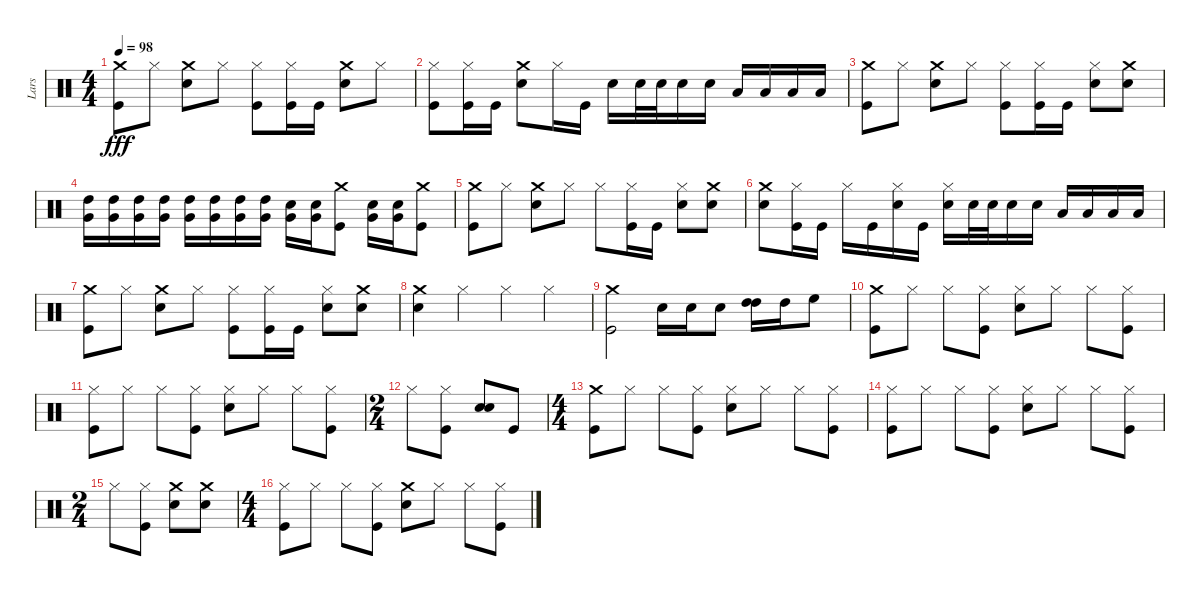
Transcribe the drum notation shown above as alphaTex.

\track ("Lars" "Lars") {instrument percussion}
\staff {score}
\articulation defaults
\ts (4 4)
\tempo 98
\clef neutral
\ks c
("Crash medium (hit)" "Kick (hit)").8{dy fff} "Hi-Hat (closed)".8 ("Crash medium (hit)" "Snare (hit) 2").8 "Hi-Hat (closed)".8 ("Kick (hit)" "Hi-Hat (closed)").8 ("Kick (hit)" "Hi-Hat (closed)").16 "Kick (hit)".16 ("Crash medium (hit)" "Snare (hit) 2").8 "Hi-Hat (closed)".8 |
("Hi-Hat (closed)" "Kick (hit)").8 ("Hi-Hat (closed)" "Kick (hit)").16 "Kick (hit)".16 ("Crash medium (hit)" "Snare (hit) 2").8 "Hi-Hat (closed)".16 "Kick (hit)".16 "Snare (hit) 2".16 "Snare (hit) 2".32 "Snare (hit) 2".32 "Snare (hit) 2".16 "Snare (hit) 2".16 "Low Tom (hit)".16 "Low Tom (hit)".16 "Low Tom (hit)".16 "Low Tom (hit)".16 |
("Crash medium (hit)" "Kick (hit)").8 "Hi-Hat (closed)".8 ("Crash medium (hit)" "Snare (hit) 2").8 "Hi-Hat (closed)".8 ("Hi-Hat (closed)" "Kick (hit)").8 ("Hi-Hat (closed)" "Kick (hit)").16 "Kick (hit)".16 ("Snare (hit) 2" "Hi-Hat (closed)").8 ("Crash medium (hit)" "Snare (hit) 2").8 |
("High Tom (hit)" "Very Low Tom (hit)").16 ("High Tom (hit)" "Very Low Tom (hit)").16 ("High Tom (hit)" "Very Low Tom (hit)").16 ("High Tom (hit)" "Very Low Tom (hit)").16 ("High Tom (hit)" "Very Low Tom (hit)").16 ("High Tom (hit)" "Very Low Tom (hit)").16 ("High Tom (hit)" "Very Low Tom (hit)").16 ("High Tom (hit)" "Very Low Tom (hit)").16 ("Snare (hit) 2" "Very Low Tom (hit)").16 ("Snare (hit) 2" "Very Low Tom (hit)").16 ("Kick (hit)" "Crash medium (hit)").8 ("Snare (hit) 2" "Very Low Tom (hit)").16 ("Snare (hit) 2" "Very Low Tom (hit)").16 ("Crash medium (hit)" "Kick (hit)").8 |
("Kick (hit)" "Crash medium (hit)").8 "Hi-Hat (closed)".8 ("Crash medium (hit)" "Snare (hit) 2").8 "Hi-Hat (closed)".8 "Hi-Hat (closed)".8 ("Hi-Hat (closed)" "Kick (hit)").16 "Kick (hit)".16 ("Snare (hit) 2" "Hi-Hat (closed)").8 ("Crash medium (hit)" "Snare (hit) 2").8 |
("Snare (hit) 2" "Crash medium (hit)").8 ("Hi-Hat (closed)" "Kick (hit)").16 "Kick (hit)".16 "Hi-Hat (closed)".16 "Kick (hit)".16 ("Snare (hit) 2" "Hi-Hat (closed)").16 "Kick (hit)".16 ("Snare (hit) 2" "Hi-Hat (closed)").16 "Snare (hit) 2".32 "Snare (hit) 2".32 "Snare (hit) 2".16 "Snare (hit) 2".16 "Low Tom (hit)".16 "Low Tom (hit)".16 "Low Tom (hit)".16 "Low Tom (hit)".16 |
("Crash medium (hit)" "Kick (hit)").8 "Hi-Hat (closed)".8 ("Crash medium (hit)" "Snare (hit) 2").8 "Hi-Hat (closed)".8 ("Kick (hit)" "Hi-Hat (closed)").8 ("Kick (hit)" "Hi-Hat (closed)").16 "Kick (hit)".16 ("Snare (hit) 2" "Hi-Hat (closed)").8 ("Crash medium (hit)" "Snare (hit) 2").8 |
("Crash medium (hit)" "Snare (hit) 2").4 "Hi-Hat (closed)".4 "Hi-Hat (closed)".4 "Hi-Hat (closed)".4 |
("Kick (hit)" "Crash medium (hit)").2 "Snare (hit) 2".16 "Snare (hit) 2".16 "Snare (hit) 2".8 ("High Tom (hit)" "High Tom (hit)").16 "High Tom (hit)".16 "High Floor Tom (hit)".8 |
("Crash medium (hit)" "Kick (hit)").8 "Hi-Hat (closed)".8 "Hi-Hat (closed)".8 ("Kick (hit)" "Hi-Hat (closed)").8 ("Hi-Hat (closed)" "Snare (hit) 2").8 "Hi-Hat (closed)".8 "Hi-Hat (closed)".8 ("Kick (hit)" "Hi-Hat (closed)").8 |
("Hi-Hat (closed)" "Kick (hit)").8 "Hi-Hat (closed)".8 "Hi-Hat (closed)".8 ("Hi-Hat (closed)" "Kick (hit)").8 ("Snare (hit) 2" "Hi-Hat (closed)").8 "Hi-Hat (closed)".8 "Hi-Hat (closed)".8 ("Kick (hit)" "Hi-Hat (closed)").8 |
\ts (2 4)
"Hi-Hat (closed)".8 ("Kick (hit)" "Hi-Hat (closed)").8 ("Snare (hit) 2" "Snare (hit) 2").8 "Kick (hit)".8 |
\ts (4 4)
("Crash medium (hit)" "Kick (hit)").8 "Hi-Hat (closed)".8 "Hi-Hat (closed)".8 ("Kick (hit)" "Hi-Hat (closed)").8 ("Hi-Hat (closed)" "Snare (hit) 2").8 "Hi-Hat (closed)".8 "Hi-Hat (closed)".8 ("Kick (hit)" "Hi-Hat (closed)").8 |
("Hi-Hat (closed)" "Kick (hit)").8 "Hi-Hat (closed)".8 "Hi-Hat (closed)".8 ("Hi-Hat (closed)" "Kick (hit)").8 ("Snare (hit) 2" "Hi-Hat (closed)").8 "Hi-Hat (closed)".8 "Hi-Hat (closed)".8 ("Kick (hit)" "Hi-Hat (closed)").8 |
\ts (2 4)
"Hi-Hat (closed)".8 ("Kick (hit)" "Hi-Hat (closed)").8 ("Crash medium (hit)" "Snare (hit) 2").8 ("Crash medium (hit)" "Snare (hit) 2").8 |
\ts (4 4)
("Kick (hit)" "Hi-Hat (closed)").8 "Hi-Hat (closed)".8 "Hi-Hat (closed)".8 ("Kick (hit)" "Hi-Hat (closed)").8 ("Crash medium (hit)" "Snare (hit) 2").8 "Hi-Hat (closed)".8 "Hi-Hat (closed)".8 ("Kick (hit)" "Hi-Hat (closed)").8
